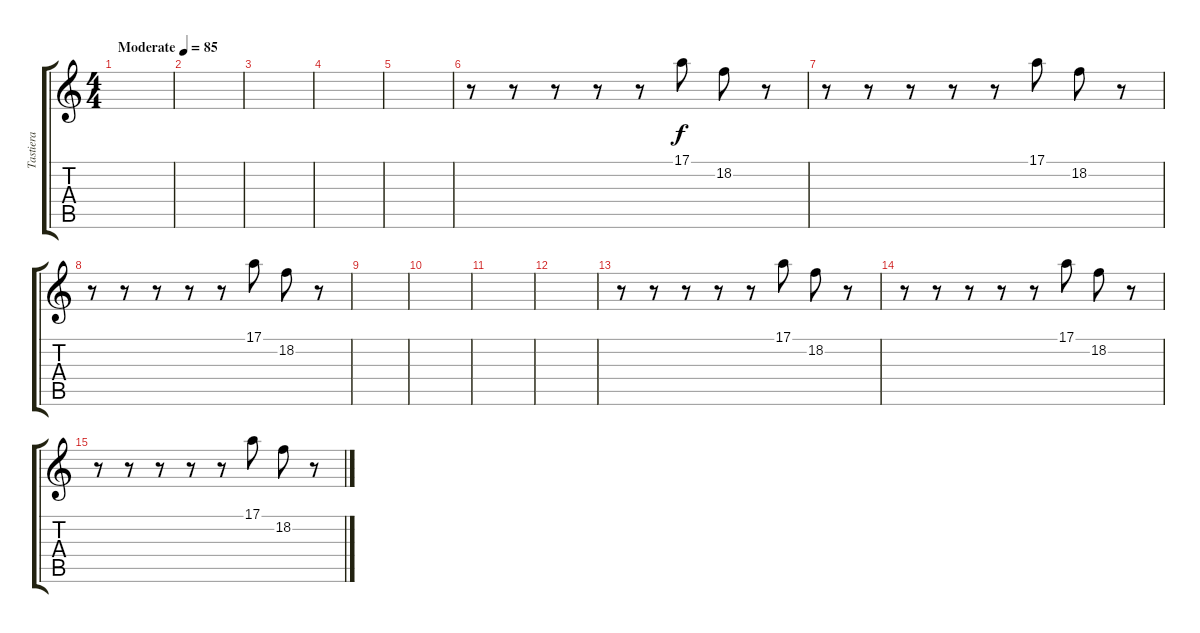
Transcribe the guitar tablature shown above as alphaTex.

\track ("Tastiera" "Tastiera") {instrument electricgrandpiano}
\staff {score tabs}
\tuning (E4 B3 G3 D3 A2 E2) {hide}
\ts (4 4)
\tempo (85 "Moderate")
\clef g2
\ks c
|
|
|
|
|
r.8 r.8 r.8 r.8 r.8 17.1.8 18.2.8 r.8 |
r.8 r.8 r.8 r.8 r.8 17.1.8 18.2.8 r.8 |
r.8 r.8 r.8 r.8 r.8 17.1.8 18.2.8 r.8 |
|
|
|
|
r.8 r.8 r.8 r.8 r.8 17.1.8 18.2.8 r.8 |
r.8 r.8 r.8 r.8 r.8 17.1.8 18.2.8 r.8 |
r.8 r.8 r.8 r.8 r.8 17.1.8 18.2.8 r.8
